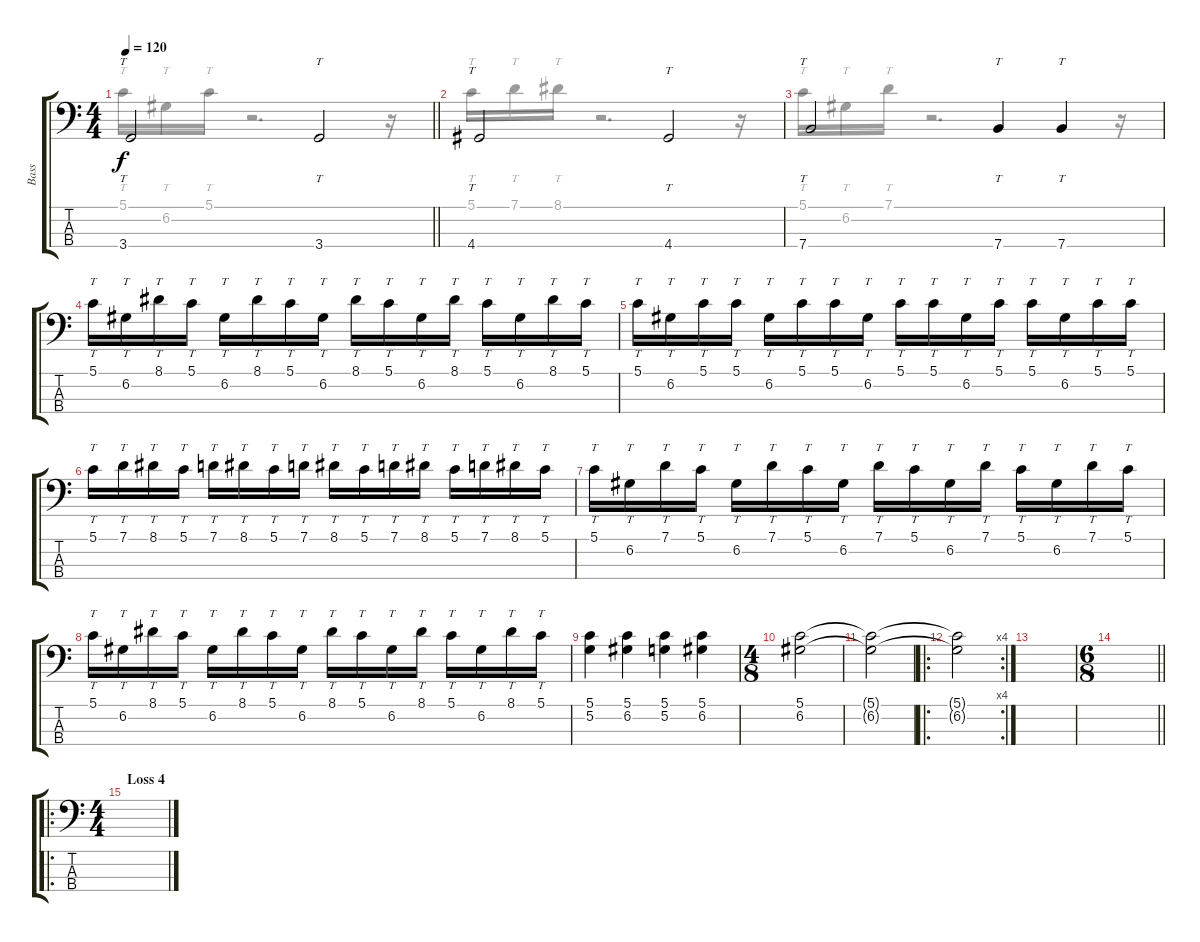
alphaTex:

\track ("Bass" "Bass") {instrument synthbass2}
\staff {score tabs}
\tuning (G2 D2 A1 E1) {hide}
\voice
\ts (4 4)
\tempo 120
\clef f4
\barLineRight lightlight
\ks c
3.4.2{tt dy f} 3.4.2{tt} |
4.4.2{tt} 4.4.2{tt} |
7.4.2{tt} 7.4.4{tt} 7.4.4{tt} |
5.1.16{tt} 6.2.16{tt} 8.1.16{tt} 5.1.16{tt} 6.2.16{tt} 8.1.16{tt} 5.1.16{tt} 6.2.16{tt} 8.1.16{tt} 5.1.16{tt} 6.2.16{tt} 8.1.16{tt} 5.1.16{tt} 6.2.16{tt} 8.1.16{tt} 5.1.16{tt} |
5.1.16{tt} 6.2.16{tt} 5.1.16{tt} 5.1.16{tt} 6.2.16{tt} 5.1.16{tt} 5.1.16{tt} 6.2.16{tt} 5.1.16{tt} 5.1.16{tt} 6.2.16{tt} 5.1.16{tt} 5.1.16{tt} 6.2.16{tt} 5.1.16{tt} 5.1.16{tt} |
5.1.16{tt} 7.1.16{tt} 8.1.16{tt} 5.1.16{tt} 7.1.16{tt} 8.1.16{tt} 5.1.16{tt} 7.1.16{tt} 8.1.16{tt} 5.1.16{tt} 7.1.16{tt} 8.1.16{tt} 5.1.16{tt} 7.1.16{tt} 8.1.16{tt} 5.1.16{tt} |
5.1.16{tt} 6.2.16{tt} 7.1.16{tt} 5.1.16{tt} 6.2.16{tt} 7.1.16{tt} 5.1.16{tt} 6.2.16{tt} 7.1.16{tt} 5.1.16{tt} 6.2.16{tt} 7.1.16{tt} 5.1.16{tt} 6.2.16{tt} 7.1.16{tt} 5.1.16{tt} |
5.1.16{tt} 6.2.16{tt} 8.1.16{tt} 5.1.16{tt} 6.2.16{tt} 8.1.16{tt} 5.1.16{tt} 6.2.16{tt} 8.1.16{tt} 5.1.16{tt} 6.2.16{tt} 8.1.16{tt} 5.1.16{tt} 6.2.16{tt} 8.1.16{tt} 5.1.16{tt} |
(5.1 5.2).4 (5.1 6.2).4 (5.1 5.2).4 (5.1 6.2).4 |
\ts (4 8)
(5.1 6.2).2 |
(5.1{t} 6.2{t}).2 |
\ro
\rc 4
(5.1{t} 6.2{t}).2 |
|
\ts (6 8)
\barLineRight lightlight
|
\ro
\ts (4 4)
\section ("" "Loss 4")
|
\voice
\clef f4
\ottava regular
\simile none
\barLineRight lightlight
\ks c
5.1.16{tt dy f} 6.2.16{tt} 5.1.16{tt} r.2{d} r.16 |
5.1.16{tt} 7.1.16{tt} 8.1.16{tt} r.2{d} r.16 |
5.1.16{tt} 6.2.16{tt} 7.1.16{tt} r.2{d} r.16 |
|
|
|
|
|
|
|
|
|
|
\barLineRight lightlight
|
|
